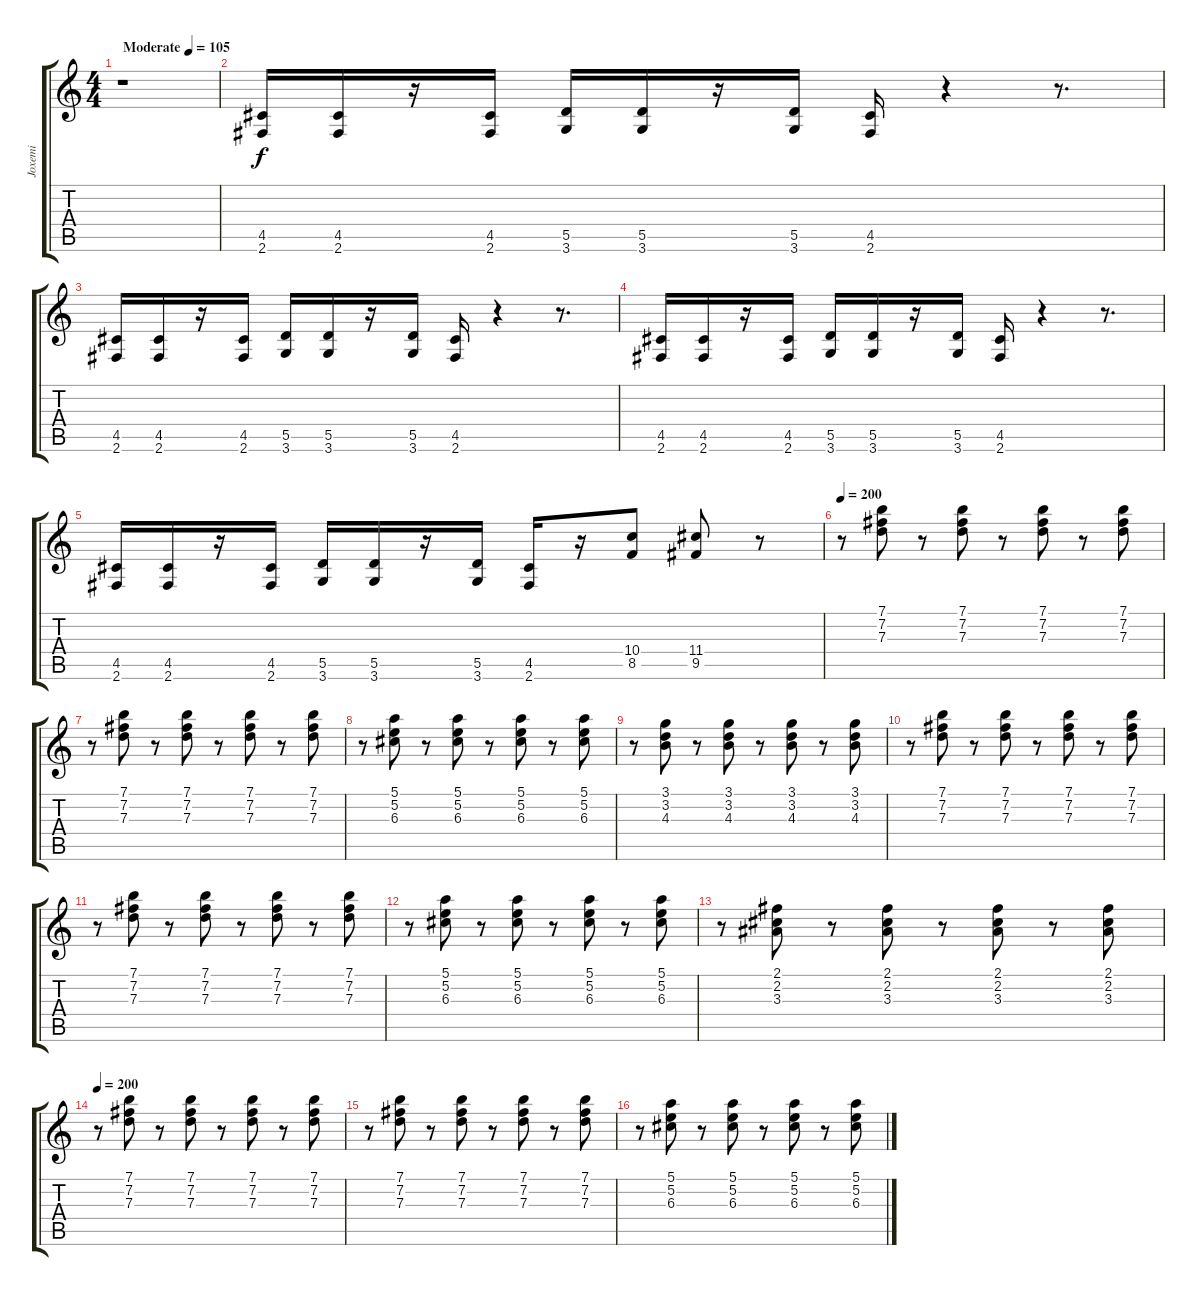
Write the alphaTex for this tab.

\track ("Joxemi" "Joxemi") {instrument distortionguitar}
\staff {score tabs}
\tuning (E4 B3 G3 D3 A2 E2) {hide}
\ts (4 4)
\tempo (105 "Moderate")
\clef g2
\ks c
r.1{dy f instrument distortionguitar} |
(4.5 2.6).16 (4.5 2.6).16 r.16 (4.5 2.6).16 (5.5 3.6).16 (5.5 3.6).16 r.16 (5.5 3.6).16 (4.5 2.6).16 r.4 r.8{d} |
(4.5 2.6).16 (4.5 2.6).16 r.16 (4.5 2.6).16 (5.5 3.6).16 (5.5 3.6).16 r.16 (5.5 3.6).16 (4.5 2.6).16 r.4 r.8{d} |
(4.5 2.6).16 (4.5 2.6).16 r.16 (4.5 2.6).16 (5.5 3.6).16 (5.5 3.6).16 r.16 (5.5 3.6).16 (4.5 2.6).16 r.4 r.8{d} |
(4.5 2.6).16 (4.5 2.6).16 r.16 (4.5 2.6).16 (5.5 3.6).16 (5.5 3.6).16 r.16 (5.5 3.6).16 (4.5 2.6).16 r.16 (10.4 8.5).8 (11.4 9.5).8 r.8 |
\tempo 200
r.8{volume 7 instrument electricguitarjazz} (7.1 7.2 7.3).8 r.8 (7.1 7.2 7.3).8 r.8 (7.1 7.2 7.3).8 r.8 (7.1 7.2 7.3).8 |
r.8 (7.1 7.2 7.3).8 r.8 (7.1 7.2 7.3).8 r.8 (7.1 7.2 7.3).8 r.8 (7.1 7.2 7.3).8 |
r.8 (5.1 5.2 6.3).8 r.8 (5.1 5.2 6.3).8 r.8 (5.1 5.2 6.3).8 r.8 (5.1 5.2 6.3).8 |
r.8 (3.1 3.2 4.3).8 r.8 (3.1 3.2 4.3).8 r.8 (3.1 3.2 4.3).8 r.8 (3.1 3.2 4.3).8 |
r.8 (7.1 7.2 7.3).8 r.8 (7.1 7.2 7.3).8 r.8 (7.1 7.2 7.3).8 r.8 (7.1 7.2 7.3).8 |
r.8 (7.1 7.2 7.3).8 r.8 (7.1 7.2 7.3).8 r.8 (7.1 7.2 7.3).8 r.8 (7.1 7.2 7.3).8 |
r.8 (5.1 5.2 6.3).8 r.8 (5.1 5.2 6.3).8 r.8 (5.1 5.2 6.3).8 r.8 (5.1 5.2 6.3).8 |
r.8 (2.1 2.2 3.3).8 r.8 (2.1 2.2 3.3).8 r.8 (2.1 2.2 3.3).8 r.8 (2.1 2.2 3.3).8 |
\tempo 200
r.8{volume 7 instrument electricguitarjazz} (7.1 7.2 7.3).8 r.8 (7.1 7.2 7.3).8 r.8 (7.1 7.2 7.3).8 r.8 (7.1 7.2 7.3).8 |
r.8 (7.1 7.2 7.3).8 r.8 (7.1 7.2 7.3).8 r.8 (7.1 7.2 7.3).8 r.8 (7.1 7.2 7.3).8 |
r.8 (5.1 5.2 6.3).8 r.8 (5.1 5.2 6.3).8 r.8 (5.1 5.2 6.3).8 r.8 (5.1 5.2 6.3).8
